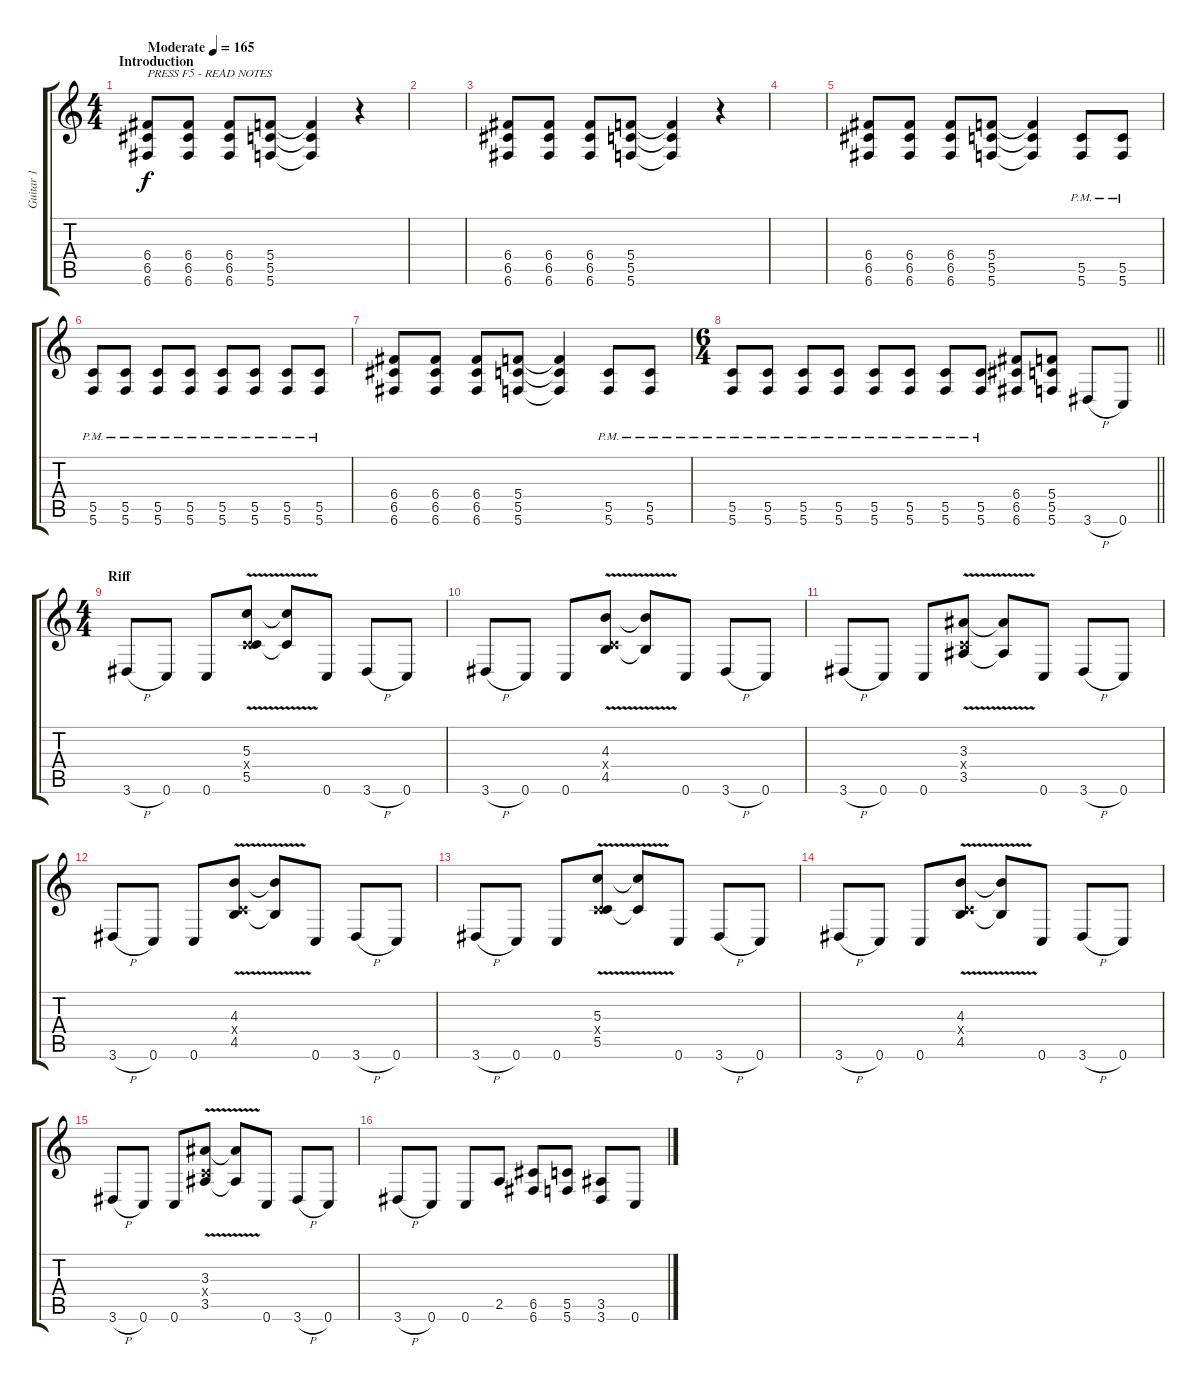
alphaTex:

\track ("Guitar 1" "Guitar 1") {instrument distortionguitar}
\staff {score tabs}
\tuning (E4 C4 G3 C3 G2 C2) {hide}
\ts (4 4)
\section ("" "Introduction")
\tempo (165 "Moderate")
\clef g2
\ks c
(6.4 6.5 6.6).8{txt "PRESS F5 - READ NOTES" dy f instrument distortionguitar} (6.4 6.5 6.6).8 (6.4 6.5 6.6).8 (5.4 5.5 5.6).8 (5.4{t} 5.5{t} 5.6{t}).4 r.4 |
|
(6.4 6.5 6.6).8 (6.4 6.5 6.6).8 (6.4 6.5 6.6).8 (5.4 5.5 5.6).8 (5.4{t} 5.5{t} 5.6{t}).4 r.4 |
|
(6.4 6.5 6.6).8 (6.4 6.5 6.6).8 (6.4 6.5 6.6).8 (5.4 5.5 5.6).8 (5.4{t} 5.5{t} 5.6{t}).4 (5.5{pm} 5.6{pm}).8 (5.5{pm} 5.6{pm}).8 |
(5.5{pm} 5.6{pm}).8 (5.5{pm} 5.6{pm}).8 (5.5{pm} 5.6{pm}).8 (5.5{pm} 5.6{pm}).8 (5.5{pm} 5.6{pm}).8 (5.5{pm} 5.6{pm}).8 (5.5{pm} 5.6{pm}).8 (5.5{pm} 5.6{pm}).8 |
(6.4 6.5 6.6).8 (6.4 6.5 6.6).8 (6.4 6.5 6.6).8 (5.4 5.5 5.6).8 (5.4{t} 5.5{t} 5.6{t}).4 (5.5{pm} 5.6{pm}).8 (5.5{pm} 5.6{pm}).8 |
\ts (6 4)
\barLineRight lightlight
(5.5{pm} 5.6{pm}).8 (5.5{pm} 5.6{pm}).8 (5.5{pm} 5.6{pm}).8 (5.5{pm} 5.6{pm}).8 (5.5{pm} 5.6{pm}).8 (5.5{pm} 5.6{pm}).8 (5.5{pm} 5.6{pm}).8 (5.5{pm} 5.6{pm}).8 (6.4 6.5 6.6).8 (5.4 5.5 5.6).8 3.6{h}.8 0.6.8 |
\ts (4 4)
\section ("" "Riff")
3.6{h}.8 0.6.8 0.6.8 (5.3{v} 0.4{x} 5.5{v}).8 (5.3{t} 5.5{t}).8 0.6.8 3.6{h}.8 0.6.8 |
3.6{h}.8 0.6.8 0.6.8 (4.3{v} 0.4{x} 4.5{v}).8 (4.3{t} 4.5{t}).8 0.6.8 3.6{h}.8 0.6.8 |
3.6{h}.8 0.6.8 0.6.8 (3.3{v} 0.4{x} 3.5{v}).8 (3.3{t} 3.5{t}).8 0.6.8 3.6{h}.8 0.6.8 |
3.6{h}.8 0.6.8 0.6.8 (4.3{v} 0.4{x} 4.5{v}).8 (4.3{t} 4.5{t}).8 0.6.8 3.6{h}.8 0.6.8 |
3.6{h}.8 0.6.8 0.6.8 (5.3{v} 0.4{x} 5.5{v}).8 (5.3{t} 5.5{t}).8 0.6.8 3.6{h}.8 0.6.8 |
3.6{h}.8 0.6.8 0.6.8 (4.3{v} 0.4{x} 4.5{v}).8 (4.3{t} 4.5{t}).8 0.6.8 3.6{h}.8 0.6.8 |
3.6{h}.8 0.6.8 0.6.8 (3.3{v} 0.4{x} 3.5{v}).8 (3.3{t} 3.5{t}).8 0.6.8 3.6{h}.8 0.6.8 |
3.6{h}.8 0.6.8 0.6.8 2.5.8 (6.5 6.6).8 (5.5 5.6).8 (3.5 3.6).8 0.6.8
